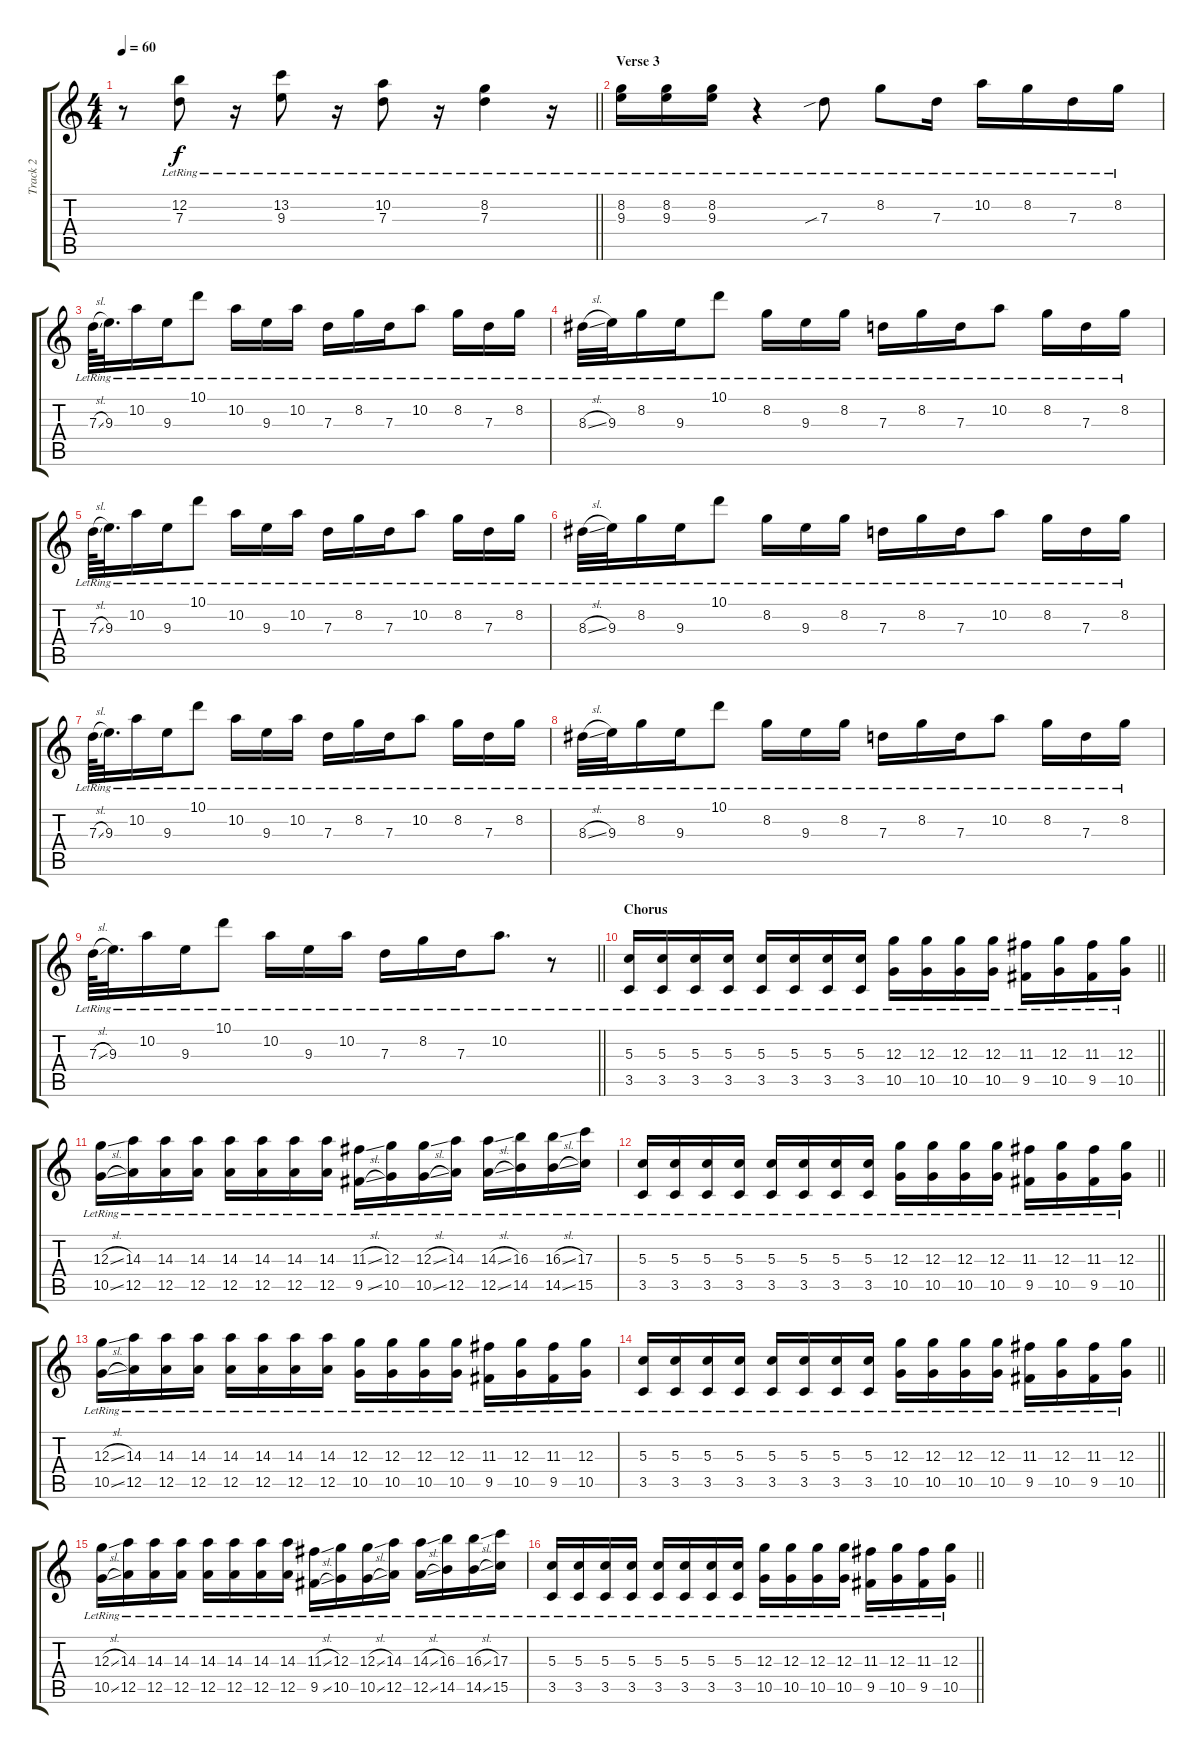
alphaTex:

\track ("Track 2" "Track 2") {instrument electricguitarjazz}
\staff {score tabs}
\tuning (E4 B3 G3 D3 A2 E2) {hide}
\ts (4 4)
\tempo 60
\clef g2
\barLineRight lightlight
\ks c
r.8{dy f} (12.2{lr} 7.3{lr}).8 r.16 (13.2{lr} 9.3{lr}).8 r.16 (10.2{lr} 7.3{lr}).8 r.16 (8.2{lr} 7.3{lr}).4 r.16 |
\section ("" "Verse 3")
(8.2{lr} 9.3{lr}).16 (8.2{lr} 9.3{lr}).16 (8.2{lr} 9.3{lr}).16 r.4 7.3{sib lr}.8 8.2{lr}.8 7.3{lr}.16 10.2{lr}.16 8.2{lr}.16 7.3{lr}.16 8.2{lr}.16 |
7.3{sl lr}.64 9.3{lr}.32{d} 10.2{lr}.16 9.3{lr}.16 10.1{lr}.8 10.2{lr}.16 9.3{lr}.16 10.2{lr}.16 7.3{lr}.16 8.2{lr}.16 7.3{lr}.16 10.2{lr}.8 8.2{lr}.16 7.3{lr}.16 8.2{lr}.16 |
8.3{sl lr}.32 9.3{lr}.32 8.2{lr}.16 9.3{lr}.16 10.1{lr}.8 8.2{lr}.16 9.3{lr}.16 8.2{lr}.16 7.3{lr}.16 8.2{lr}.16 7.3{lr}.16 10.2{lr}.8 8.2{lr}.16 7.3{lr}.16 8.2{lr}.16 |
7.3{sl lr}.64 9.3{lr}.32{d} 10.2{lr}.16 9.3{lr}.16 10.1{lr}.8 10.2{lr}.16 9.3{lr}.16 10.2{lr}.16 7.3{lr}.16 8.2{lr}.16 7.3{lr}.16 10.2{lr}.8 8.2{lr}.16 7.3{lr}.16 8.2{lr}.16 |
8.3{sl lr}.32 9.3{lr}.32 8.2{lr}.16 9.3{lr}.16 10.1{lr}.8 8.2{lr}.16 9.3{lr}.16 8.2{lr}.16 7.3{lr}.16 8.2{lr}.16 7.3{lr}.16 10.2{lr}.8 8.2{lr}.16 7.3{lr}.16 8.2{lr}.16 |
7.3{sl lr}.64 9.3{lr}.32{d} 10.2{lr}.16 9.3{lr}.16 10.1{lr}.8 10.2{lr}.16 9.3{lr}.16 10.2{lr}.16 7.3{lr}.16 8.2{lr}.16 7.3{lr}.16 10.2{lr}.8 8.2{lr}.16 7.3{lr}.16 8.2{lr}.16 |
8.3{sl lr}.32 9.3{lr}.32 8.2{lr}.16 9.3{lr}.16 10.1{lr}.8 8.2{lr}.16 9.3{lr}.16 8.2{lr}.16 7.3{lr}.16 8.2{lr}.16 7.3{lr}.16 10.2{lr}.8 8.2{lr}.16 7.3{lr}.16 8.2{lr}.16 |
\barLineRight lightlight
7.3{sl lr}.64 9.3{lr}.32{d} 10.2{lr}.16 9.3{lr}.16 10.1{lr}.8 10.2{lr}.16 9.3{lr}.16 10.2{lr}.16 7.3{lr}.16 8.2{lr}.16 7.3{lr}.16 10.2{lr}.8{d} r.8 |
\section ("" "Chorus")
\barLineRight lightlight
(5.3{lr} 3.5{lr}).16{volume 8 balance 8 instrument overdrivenguitar} (5.3{lr} 3.5{lr}).16 (5.3{lr} 3.5{lr}).16 (5.3{lr} 3.5{lr}).16 (5.3{lr} 3.5{lr}).16 (5.3{lr} 3.5{lr}).16 (5.3{lr} 3.5{lr}).16 (5.3{lr} 3.5{lr}).16 (12.3{lr} 10.5{lr}).16 (12.3{lr} 10.5{lr}).16 (12.3{lr} 10.5{lr}).16 (12.3{lr} 10.5{lr}).16 (11.3{lr} 9.5{lr}).16 (12.3{lr} 10.5{lr}).16 (11.3{lr} 9.5{lr}).16 (12.3{lr} 10.5{lr}).16 |
(12.3{sl lr} 10.5{sl lr}).16 (14.3{lr} 12.5{lr}).16 (14.3{lr} 12.5{lr}).16 (14.3{lr} 12.5{lr}).16 (14.3{lr} 12.5{lr}).16 (14.3{lr} 12.5{lr}).16 (14.3{lr} 12.5{lr}).16 (14.3{lr} 12.5{lr}).16 (11.3{sl lr} 9.5{sl lr}).16 (12.3{lr} 10.5{lr}).16 (12.3{sl lr} 10.5{sl lr}).16 (14.3{lr} 12.5{lr}).16 (14.3{sl lr} 12.5{sl lr}).16 (16.3{lr} 14.5{lr}).16 (16.3{sl lr} 14.5{sl lr}).16 (17.3{lr} 15.5{lr}).16 |
\barLineRight lightlight
(5.3{lr} 3.5{lr}).16 (5.3{lr} 3.5{lr}).16 (5.3{lr} 3.5{lr}).16 (5.3{lr} 3.5{lr}).16 (5.3{lr} 3.5{lr}).16 (5.3{lr} 3.5{lr}).16 (5.3{lr} 3.5{lr}).16 (5.3{lr} 3.5{lr}).16 (12.3{lr} 10.5{lr}).16 (12.3{lr} 10.5{lr}).16 (12.3{lr} 10.5{lr}).16 (12.3{lr} 10.5{lr}).16 (11.3{lr} 9.5{lr}).16 (12.3{lr} 10.5{lr}).16 (11.3{lr} 9.5{lr}).16 (12.3{lr} 10.5{lr}).16 |
(12.3{sl lr} 10.5{sl lr}).16 (14.3{lr} 12.5{lr}).16 (14.3{lr} 12.5{lr}).16 (14.3{lr} 12.5{lr}).16 (14.3{lr} 12.5{lr}).16 (14.3{lr} 12.5{lr}).16 (14.3{lr} 12.5{lr}).16 (14.3{lr} 12.5{lr}).16 (12.3{lr} 10.5{lr}).16 (12.3{lr} 10.5{lr}).16 (12.3{lr} 10.5{lr}).16 (12.3{lr} 10.5{lr}).16 (11.3{lr} 9.5{lr}).16 (12.3{lr} 10.5{lr}).16 (11.3{lr} 9.5{lr}).16 (12.3{lr} 10.5{lr}).16 |
\barLineRight lightlight
(5.3{lr} 3.5{lr}).16 (5.3{lr} 3.5{lr}).16 (5.3{lr} 3.5{lr}).16 (5.3{lr} 3.5{lr}).16 (5.3{lr} 3.5{lr}).16 (5.3{lr} 3.5{lr}).16 (5.3{lr} 3.5{lr}).16 (5.3{lr} 3.5{lr}).16 (12.3{lr} 10.5{lr}).16 (12.3{lr} 10.5{lr}).16 (12.3{lr} 10.5{lr}).16 (12.3{lr} 10.5{lr}).16 (11.3{lr} 9.5{lr}).16 (12.3{lr} 10.5{lr}).16 (11.3{lr} 9.5{lr}).16 (12.3{lr} 10.5{lr}).16 |
(12.3{sl lr} 10.5{sl lr}).16 (14.3{lr} 12.5{lr}).16 (14.3{lr} 12.5{lr}).16 (14.3{lr} 12.5{lr}).16 (14.3{lr} 12.5{lr}).16 (14.3{lr} 12.5{lr}).16 (14.3{lr} 12.5{lr}).16 (14.3{lr} 12.5{lr}).16 (11.3{sl lr} 9.5{sl lr}).16 (12.3{lr} 10.5{lr}).16 (12.3{sl lr} 10.5{sl lr}).16 (14.3{lr} 12.5{lr}).16 (14.3{sl lr} 12.5{sl lr}).16 (16.3{lr} 14.5{lr}).16 (16.3{sl lr} 14.5{sl lr}).16 (17.3{lr} 15.5{lr}).16 |
\barLineRight lightlight
(5.3{lr} 3.5{lr}).16 (5.3{lr} 3.5{lr}).16 (5.3{lr} 3.5{lr}).16 (5.3{lr} 3.5{lr}).16 (5.3{lr} 3.5{lr}).16 (5.3{lr} 3.5{lr}).16 (5.3{lr} 3.5{lr}).16 (5.3{lr} 3.5{lr}).16 (12.3{lr} 10.5{lr}).16 (12.3{lr} 10.5{lr}).16 (12.3{lr} 10.5{lr}).16 (12.3{lr} 10.5{lr}).16 (11.3{lr} 9.5{lr}).16 (12.3{lr} 10.5{lr}).16 (11.3{lr} 9.5{lr}).16 (12.3{lr} 10.5{lr}).16
